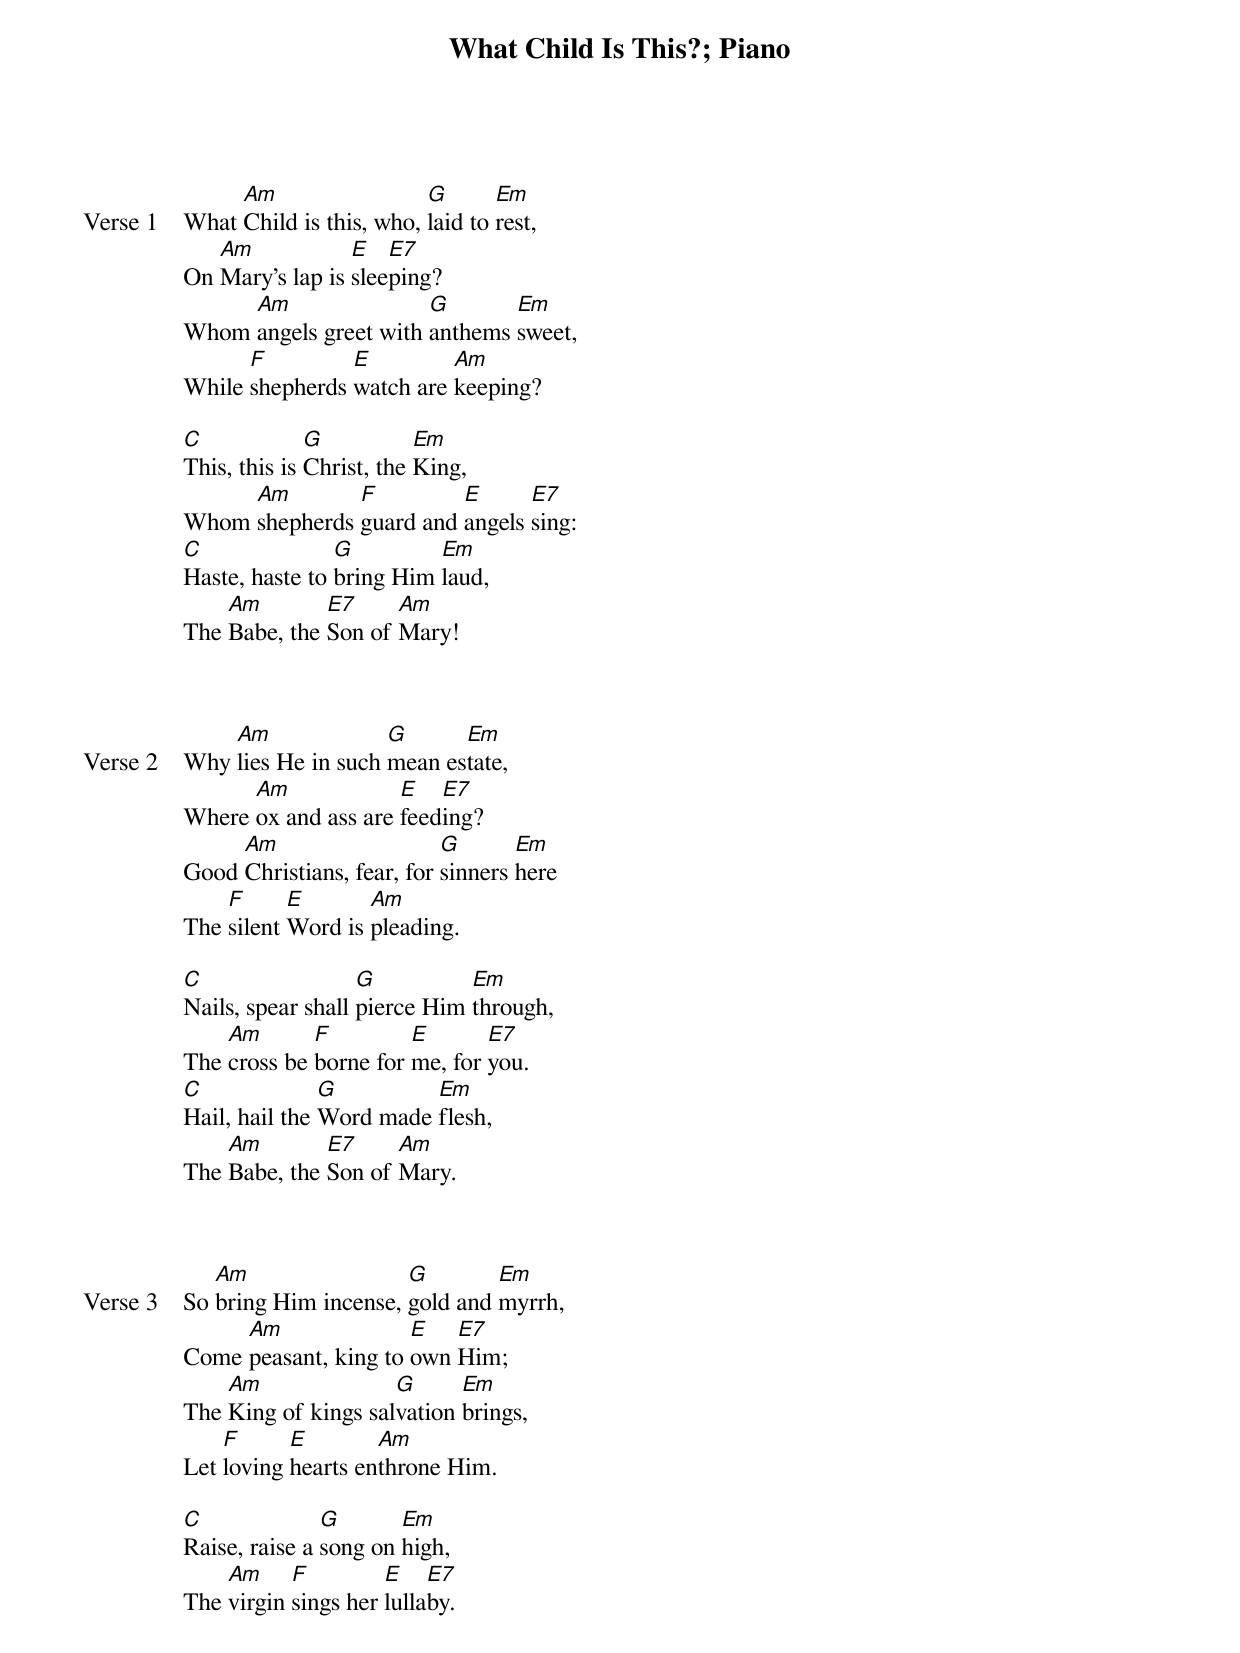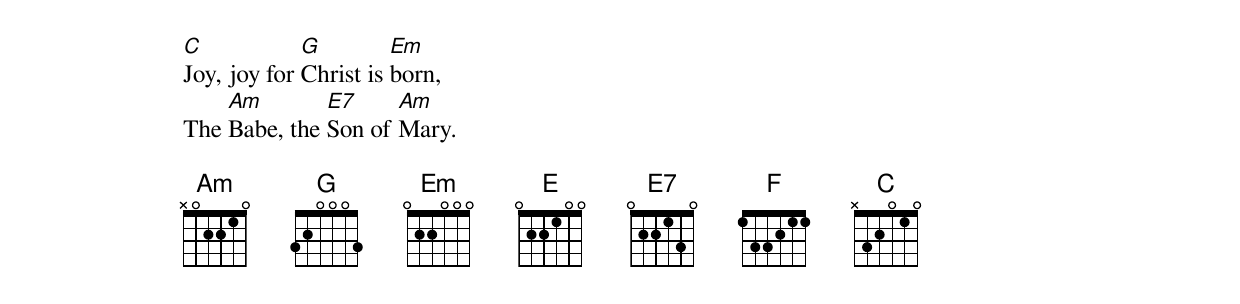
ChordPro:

{title: What Child Is This?}
{title: Piano}

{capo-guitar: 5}
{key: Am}
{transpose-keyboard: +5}

{start_of_verse label="Verse 1"}

What [Am]Child is this, who, [G]laid to [Em]rest,
On [Am]Mary's lap is [E]slee[E7]ping?
Whom [Am]angels greet with [G]anthems [Em]sweet,
While [F]shepherds [E]watch are [Am]keeping?

[C]This, this is [G]Christ, the [Em]King,
Whom [Am]shepherds [F]guard and [E]angels [E7]sing:
[C]Haste, haste to [G]bring Him [Em]laud,
The [Am]Babe, the [E7]Son of [Am]Mary!

{end_of_verse}

{start_of_verse label="Verse 2"}

Why [Am]lies He in such [G]mean es[Em]tate,
Where [Am]ox and ass are [E]feed[E7]ing?
Good [Am]Christians, fear, for [G]sinners [Em]here
The [F]silent [E]Word is [Am]pleading.

[C]Nails, spear shall [G]pierce Him [Em]through,
The [Am]cross be [F]borne for [E]me, for [E7]you.
[C]Hail, hail the [G]Word made [Em]flesh,
The [Am]Babe, the [E7]Son of [Am]Mary.

{end_of_verse}

{start_of_verse label="Verse 3"}

So [Am]bring Him incense, [G]gold and [Em]myrrh,
Come [Am]peasant, king to [E]own [E7]Him;
The [Am]King of kings sal[G]vation [Em]brings,
Let [F]loving [E]hearts en[Am]throne Him.

[C]Raise, raise a [G]song on [Em]high,
The [Am]virgin [F]sings her [E]lulla[E7]by.
[C]Joy, joy for [G]Christ is [Em]born,
The [Am]Babe, the [E7]Son of [Am]Mary.

{end_of_verse}
